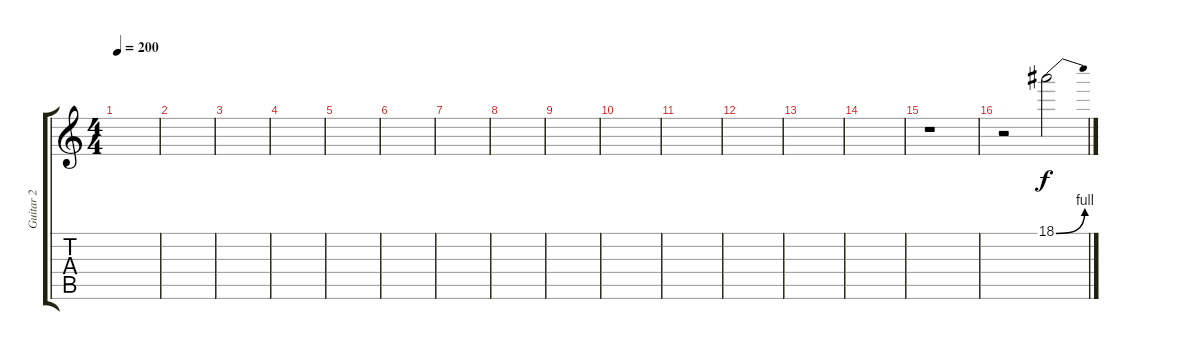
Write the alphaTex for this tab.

\track ("Guitar 2" "Guitar 2") {instrument distortionguitar}
\staff {score tabs}
\tuning (E4 B3 G3 D3 A2 E2) {hide}
\ts (4 4)
\tempo 200
\clef g2
\ks c
|
|
|
|
|
|
|
|
|
|
|
|
|
|
r.1 |
r.2 18.1{be (bend 0 0 60 4)}.2
